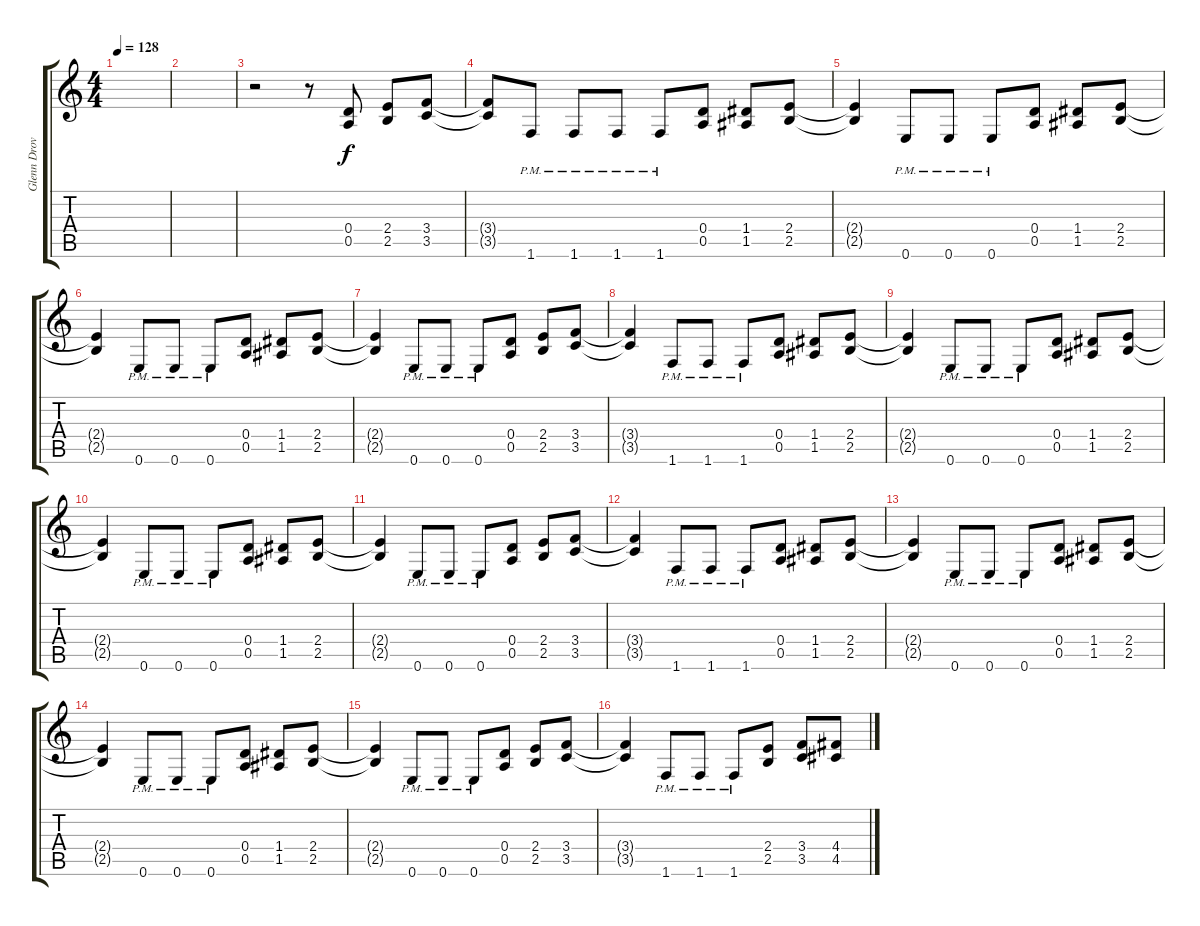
\track ("Glenn Drover" "Glenn Drov") {instrument distortionguitar}
\staff {score tabs}
\tuning (E4 B3 G3 D3 A2 E2) {hide}
\ts (4 4)
\tempo 128
\clef g2
\ks c
|
|
r.2 r.8 (0.4 0.5).8 (2.4 2.5).8 (3.4 3.5).8 |
(3.4{t} 3.5{t}).8 1.6{pm}.8 1.6{pm}.8 1.6{pm}.8 1.6{pm}.8 (0.4 0.5).8 (1.4 1.5).8 (2.4 2.5).8 |
(2.4{t} 2.5{t}).4 0.6{pm}.8 0.6{pm}.8 0.6{pm}.8 (0.4 0.5).8 (1.4 1.5).8 (2.4 2.5).8 |
(2.4{t} 2.5{t}).4 0.6{pm}.8 0.6{pm}.8 0.6{pm}.8 (0.4 0.5).8 (1.4 1.5).8 (2.4 2.5).8 |
(2.4{t} 2.5{t}).4 0.6{pm}.8 0.6{pm}.8 0.6{pm}.8 (0.4 0.5).8 (2.4 2.5).8 (3.4 3.5).8 |
(3.4{t} 3.5{t}).4 1.6{pm}.8 1.6{pm}.8 1.6{pm}.8 (0.4 0.5).8 (1.4 1.5).8 (2.4 2.5).8 |
(2.4{t} 2.5{t}).4 0.6{pm}.8 0.6{pm}.8 0.6{pm}.8 (0.4 0.5).8 (1.4 1.5).8 (2.4 2.5).8 |
(2.4{t} 2.5{t}).4 0.6{pm}.8 0.6{pm}.8 0.6{pm}.8 (0.4 0.5).8 (1.4 1.5).8 (2.4 2.5).8 |
(2.4{t} 2.5{t}).4 0.6{pm}.8 0.6{pm}.8 0.6{pm}.8 (0.4 0.5).8 (2.4 2.5).8 (3.4 3.5).8 |
(3.4{t} 3.5{t}).4 1.6{pm}.8 1.6{pm}.8 1.6{pm}.8 (0.4 0.5).8 (1.4 1.5).8 (2.4 2.5).8 |
(2.4{t} 2.5{t}).4 0.6{pm}.8 0.6{pm}.8 0.6{pm}.8 (0.4 0.5).8 (1.4 1.5).8 (2.4 2.5).8 |
(2.4{t} 2.5{t}).4 0.6{pm}.8 0.6{pm}.8 0.6{pm}.8 (0.4 0.5).8 (1.4 1.5).8 (2.4 2.5).8 |
(2.4{t} 2.5{t}).4 0.6{pm}.8 0.6{pm}.8 0.6{pm}.8 (0.4 0.5).8 (2.4 2.5).8 (3.4 3.5).8 |
(3.4{t} 3.5{t}).4 1.6{pm}.8 1.6{pm}.8 1.6{pm}.8 (2.4 2.5).8 (3.4 3.5).8 (4.4 4.5).8
